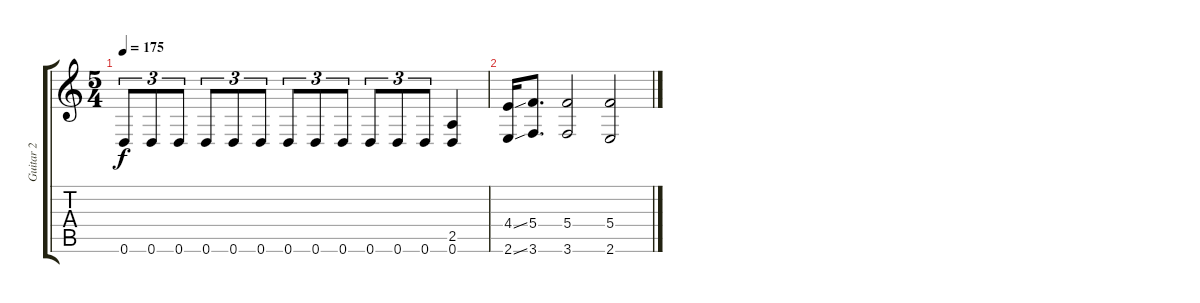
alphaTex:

\track ("Guitar 2" "Guitar 2") {instrument distortionguitar}
\staff {score tabs}
\tuning (D4 A3 F3 C3 G2 D2) {hide}
\ts (5 4)
\tempo 175
\clef g2
\ks c
0.6.8{tu (3 2) dy f} 0.6.8{tu (3 2)} 0.6.8{tu (3 2)} 0.6.8{tu (3 2)} 0.6.8{tu (3 2)} 0.6.8{tu (3 2)} 0.6.8{tu (3 2)} 0.6.8{tu (3 2)} 0.6.8{tu (3 2)} 0.6.8{tu (3 2)} 0.6.8{tu (3 2)} 0.6.8{tu (3 2)} (2.5 0.6).4 |
(4.4{ss} 2.6{ss}).16 (5.4 3.6).8{d} (5.4 3.6).2 (5.4 2.6).2
